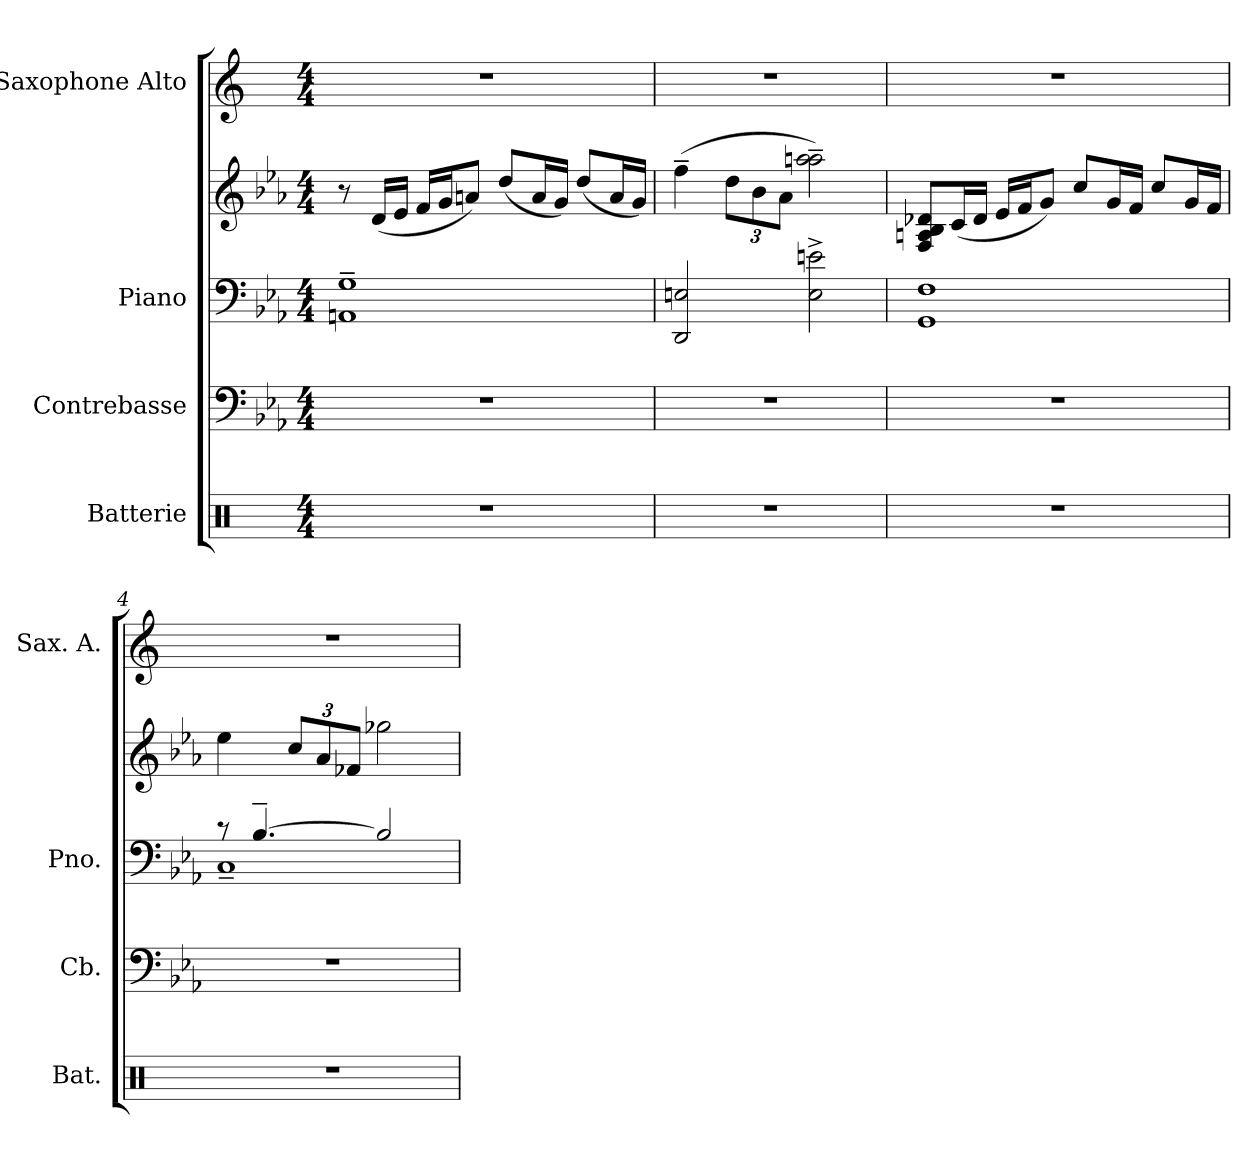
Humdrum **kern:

**kern	**kern	**kern	**kern	**kern
*part4	*part3	*part2	*part2	*part1
*staff5	*staff4	*staff3	*staff2	*staff1
*I"Batterie	*I"Contrebasse	*I"Piano	*	*I"Saxophone Alto
*I'Bat.	*I'Cb.	*I'Pno.	*	*I'Sax. A.
*clefX	*clefF4	*clefF4	*clefG2	*clefG2
*	*ITrd7c12	*	*	*ITrd5c9
*k[]	*k[b-e-a-]	*k[b-e-a-]	*k[b-e-a-]	*k[b-e-a-]
*M4/4	*M4/4	*M4/4	*M4/4	*M4/4
*MM72	*MM72	*MM72	*MM72	*MM72
=1	=1	=1	=1	=1
1r	1r	1AAn~ 1G~	8r	1r
.	.	.	(<16d/LL	.
.	.	.	16e-/JJ	.
.	.	.	16f/LL	.
.	.	.	16g/J	.
.	.	.	8an/J)	.
.	.	.	(<8dd/L	.
.	.	.	16a/L	.
.	.	.	16g/JJ)	.
.	.	.	(<8dd/L	.
.	.	.	16a/L	.
.	.	.	16g/JJ)	.
=2	=2	=2	=2	=2
1r	1r	2DD/ 2En/	(>4ff~\	1r
*	*	*	*Xbrackettup	*
.	.	.	12dd\L	.
.	.	.	12b-\	.
.	.	.	12a-\J	.
.	.	2E\^ 2en\^	2aa-\~ 2aan\~)	.
=3	=3	=3	=3	=3
1r	1r	1GG 1F	8F/ 8An/ 8B-/ 8d-X/L	1r
.	.	.	(<16c/L	.
.	.	.	16d-/JJ	.
.	.	.	16e-/LL	.
.	.	.	16f/J	.
.	.	.	8g/J)	.
.	.	.	8cc/L	.
.	.	.	16g/L	.
.	.	.	16f/JJ	.
.	.	.	8cc/L	.
.	.	.	16g/L	.
.	.	.	16f/JJ	.
!!LO:LB:g=z
=4	=4	=4	=4	=4
*	*	*^	*	*
1r	1r	8r	1C~	4ee-\	1r
.	.	[4.B-~/	.	.	.
.	.	.	.	12cc/L	.
.	.	.	.	12a-/	.
.	.	.	.	12f-X/J	.
.	.	2B-/]	.	2gg-X\	.
*	*	*v	*v	*	*
=	=	=	=	=
*-	*-	*-	*-	*-
